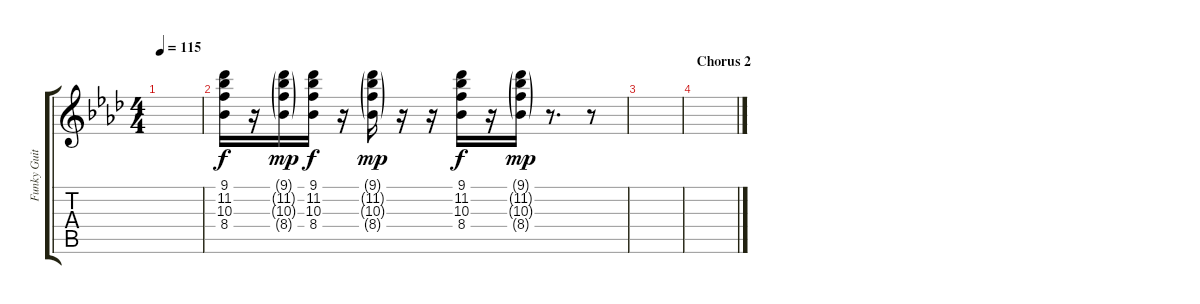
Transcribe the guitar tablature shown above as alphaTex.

\track ("Funky Guitar (Right)" "Funky Guit") {instrument electricguitarclean}
\staff {score tabs}
\tuning (E4 B3 G3 D3 A2 E2) {hide}
\ts (4 4)
\tempo 115
\clef g2
\ks ab
|
(9.1 11.2 10.3 8.4).16{dy f} r.16 (9.1{g} 11.2{g} 10.3{g} 8.4{g}).16{dy mp} (9.1 11.2 10.3 8.4).16{dy f} r.16 (9.1{g} 11.2{g} 10.3{g} 8.4{g}).16{dy mp} r.16 r.16 (9.1 11.2 10.3 8.4).16{dy f} r.16 (9.1{g} 11.2{g} 10.3{g} 8.4{g}).16{dy mp} r.8{d} r.8 |
|
\section ("" "Chorus 2")
